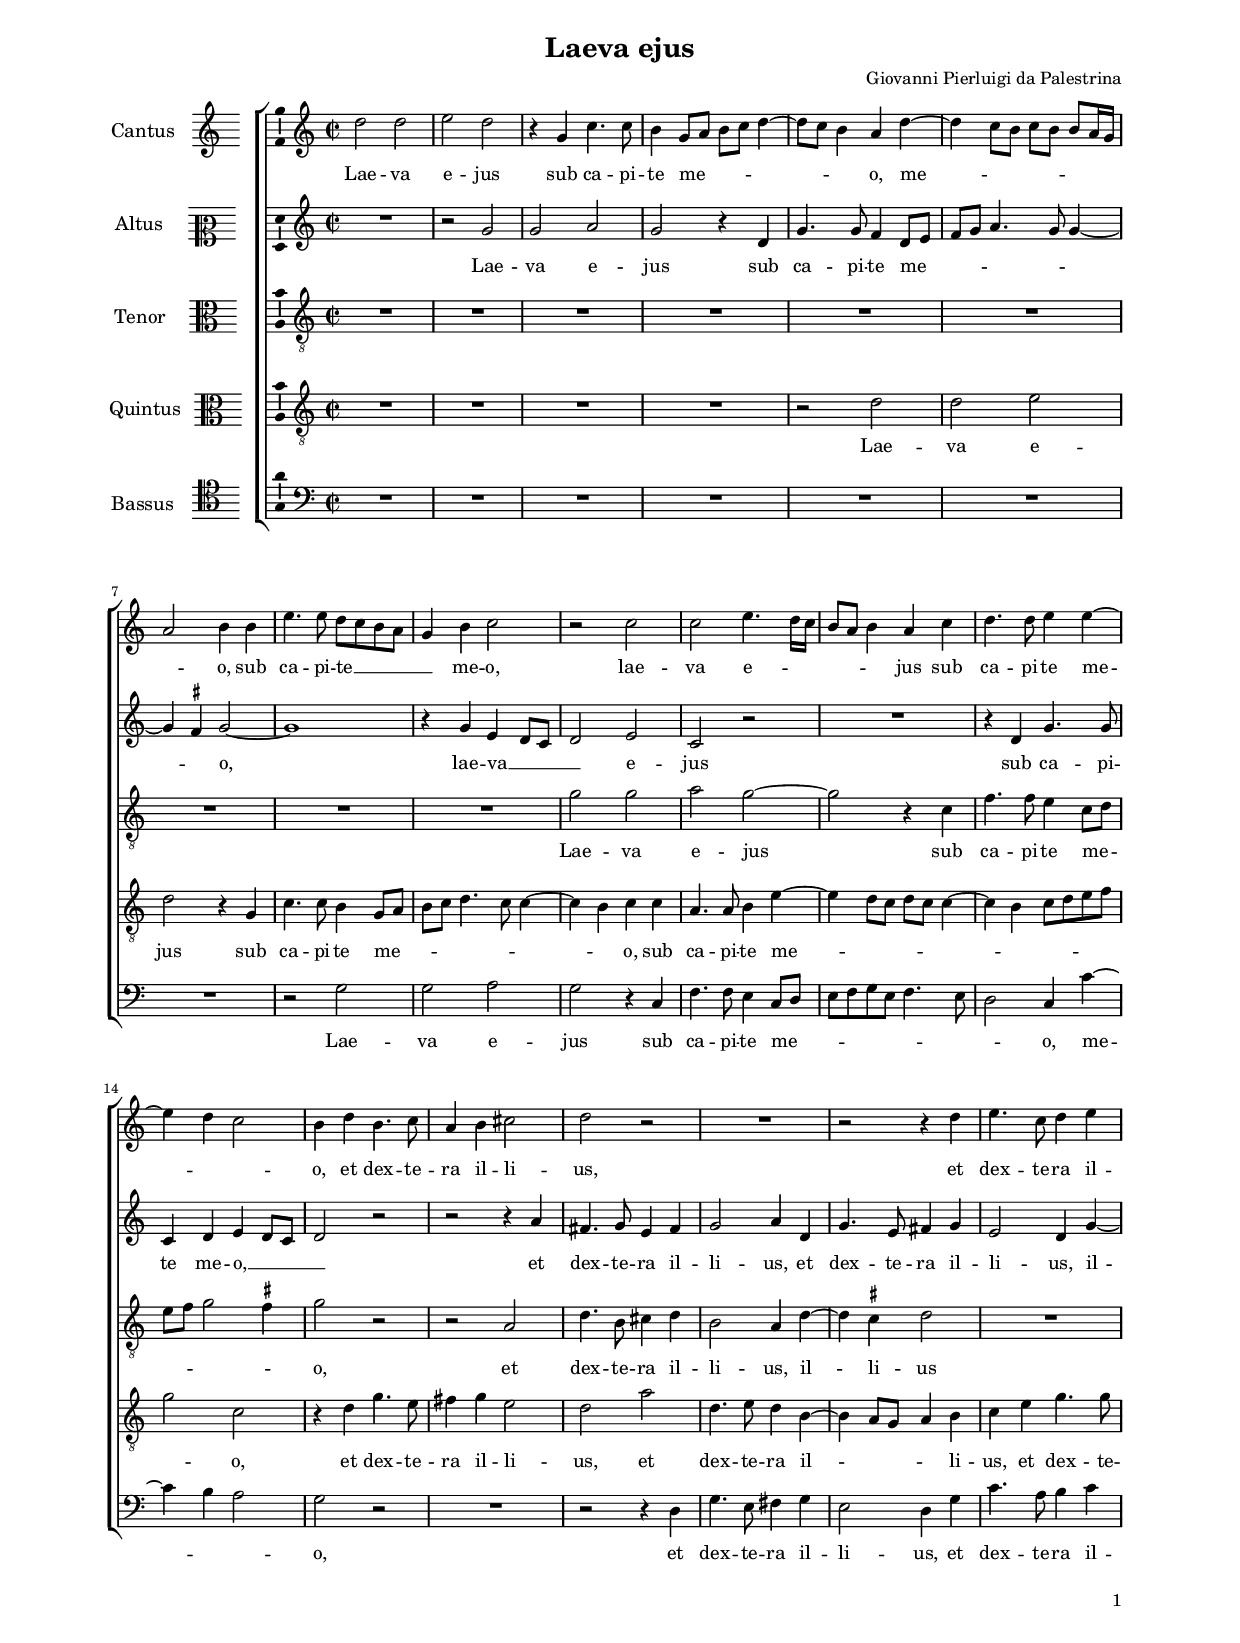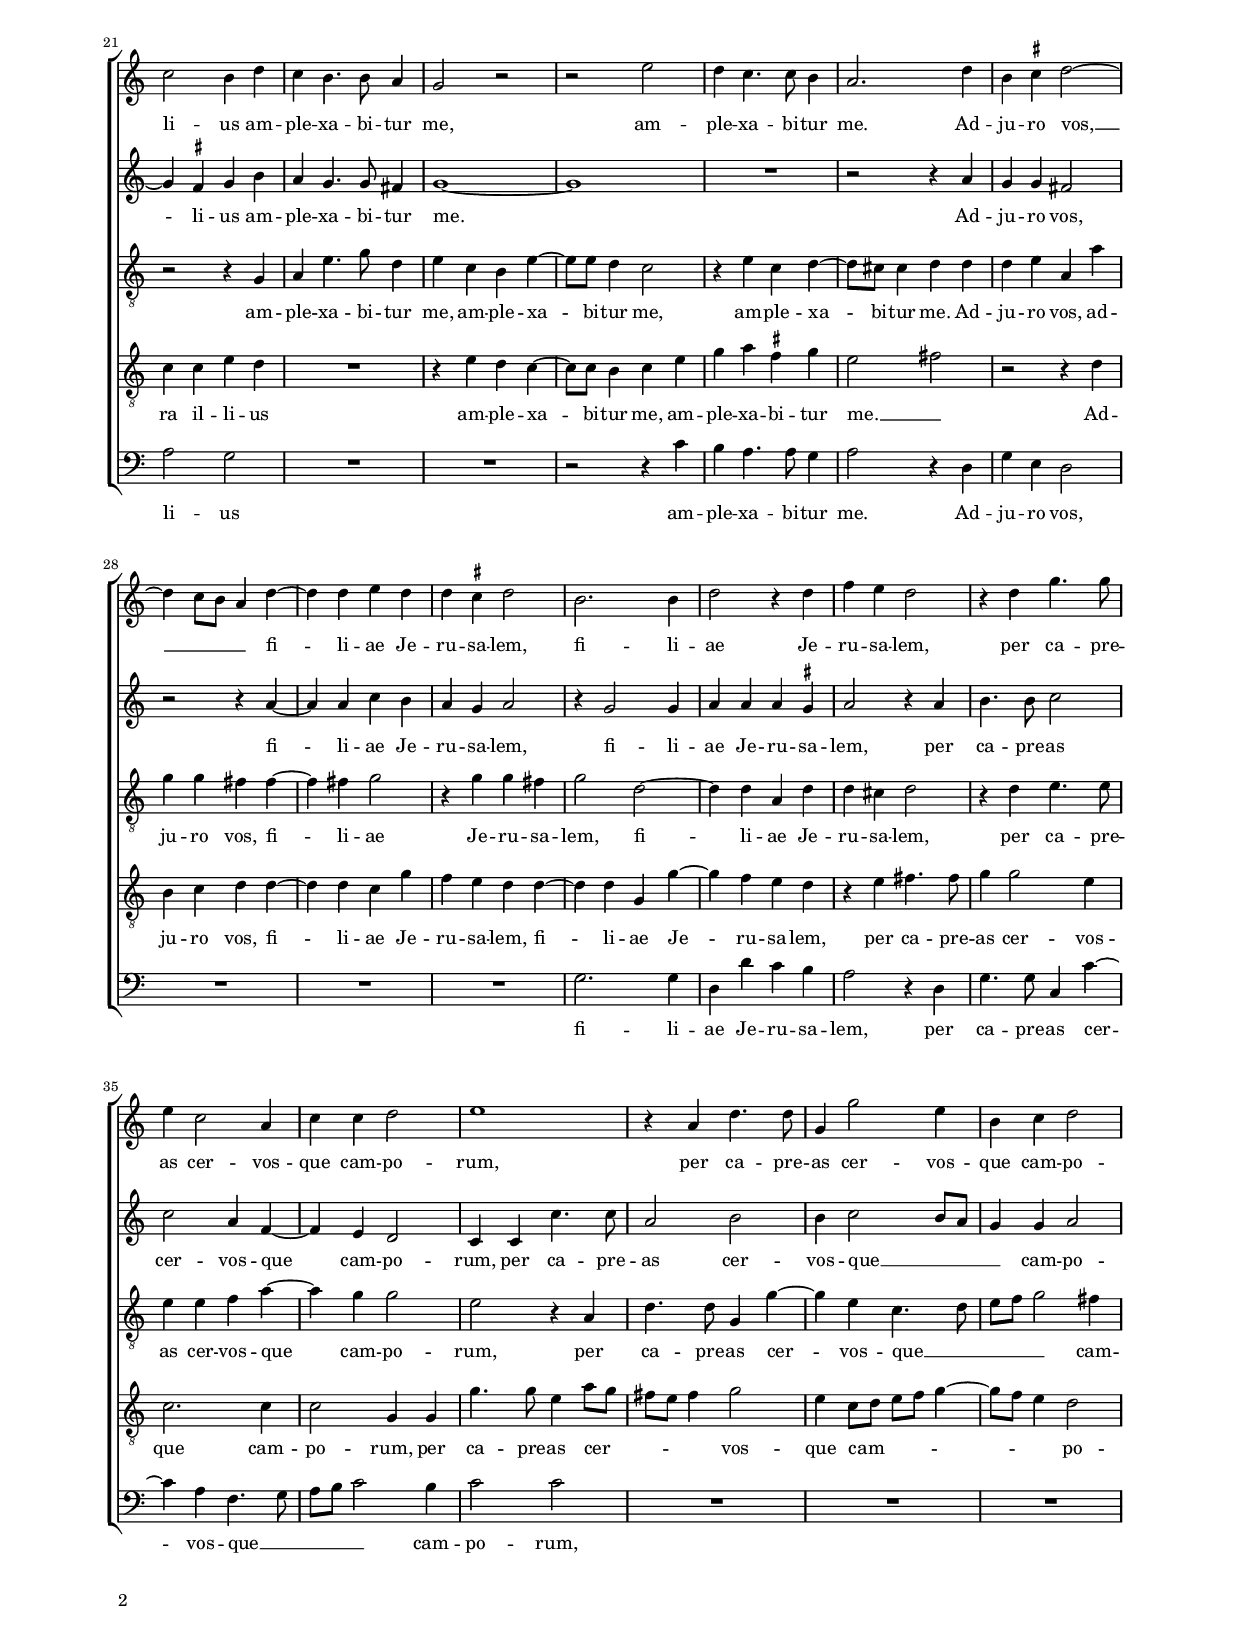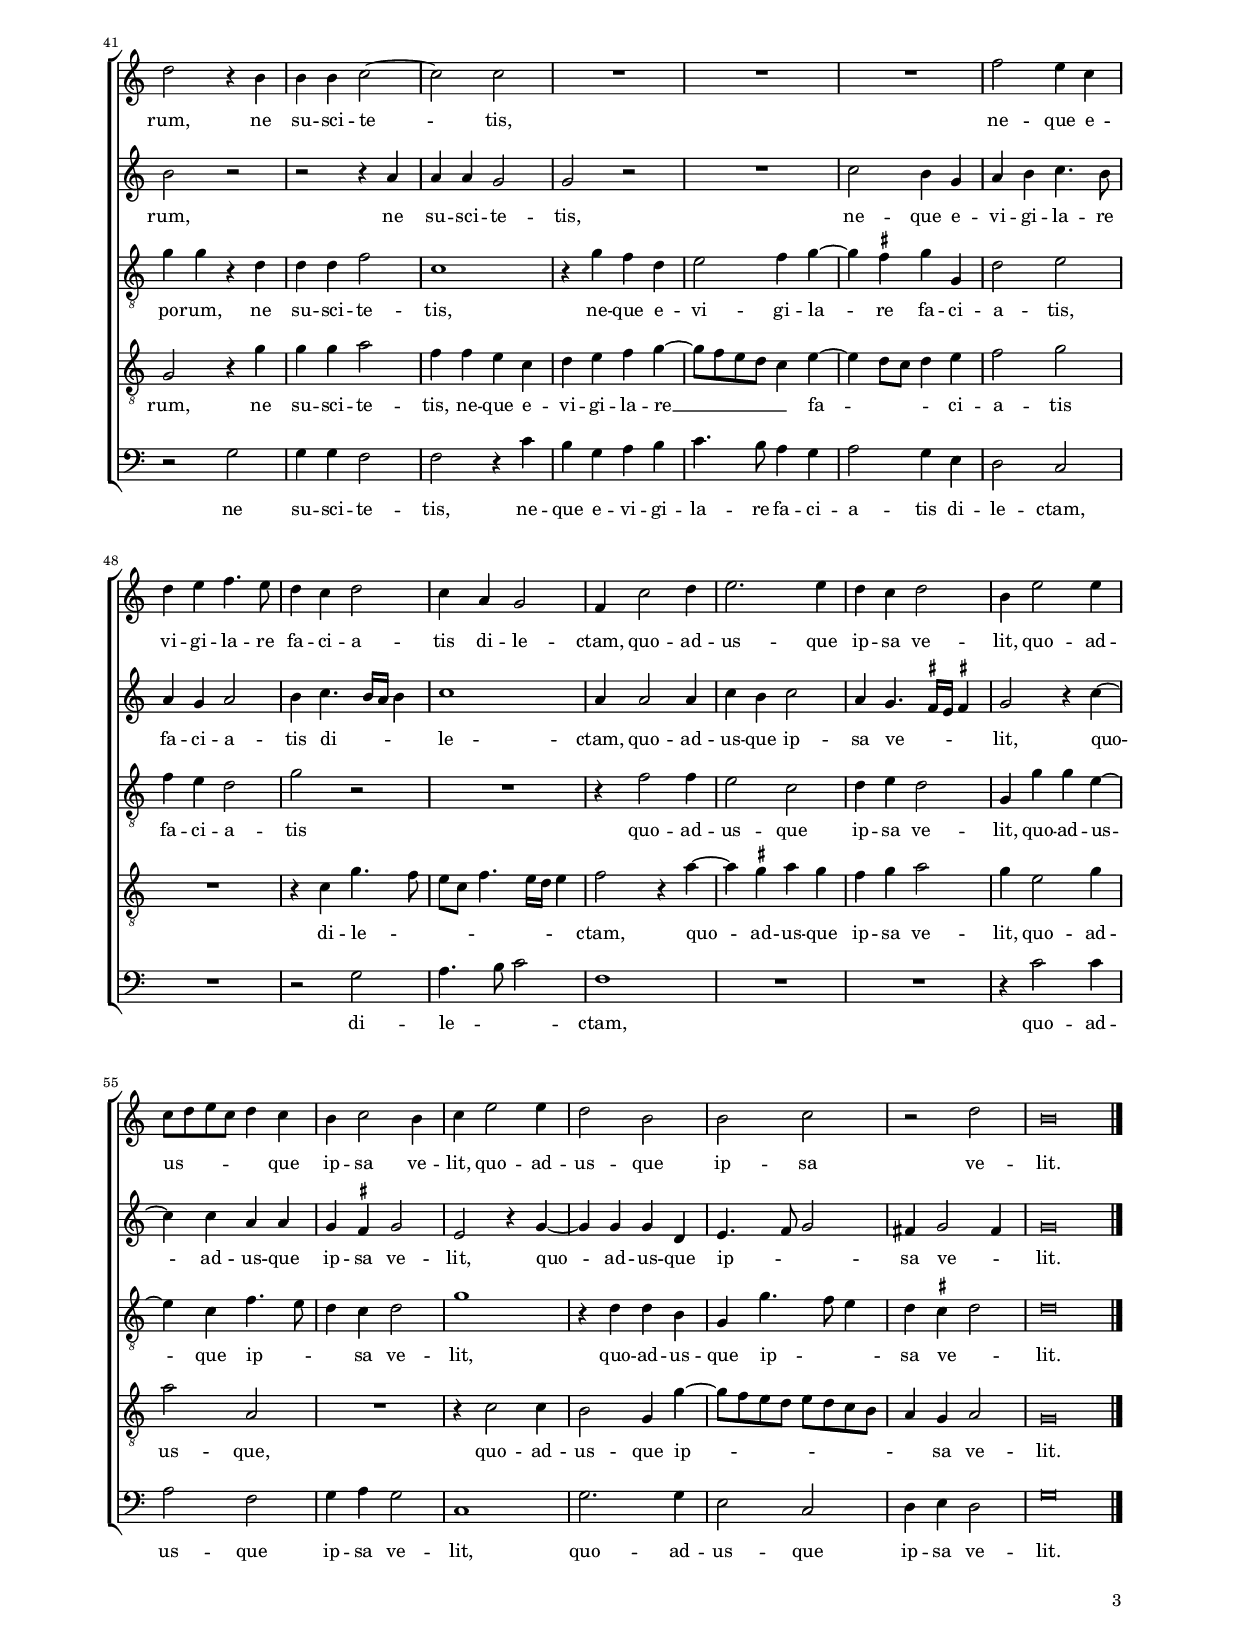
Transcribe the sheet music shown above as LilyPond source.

\header
{
  title="Laeva ejus"
  composer="Giovanni Pierluigi da Palestrina"
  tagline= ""
}

\version "2.24.0"
\language deutsch
#(set-global-staff-size 15)
% #(set-default-paper-size "letter")
#(ly:set-option 'point-and-click #f)


\paper
	{
	top-margin = 1.8 \cm
	bottom-margin = 1.2 \cm
	left-margin = 2 \cm
	right-margin = 2 \cm
	ragged-bottom = ##f
	ragged-last-bottom = ##f
	print-page-number = ##f
	system-system-spacing = #'((basic-distance . 16) (minimum-distance . 14) (padding . 5) (strechability . 150))
	oddFooterMarkup=\markup   \fill-line { "" \fromproperty #'page:page-number-string }
	evenFooterMarkup=\markup  \fill-line { \fromproperty #'page:page-number-string "" }
	last-bottom-spacing = #'((basic-distance . 12) (minimum-distance . 7) (padding . 4))
	systems-per-page = 3
	page-count = 3
%	min-systems-per-page = 3
	markup-system-spacing.basic-distance = #12
%	print-all-headers = ##t
%	print-first-page-number = ##t
%	first-page-number = 1
	}

	
global = {
	\key c \major
	\time 2/2
	\set Score.tempoHideNote = ##t
	\tempo 4 = 95
	\skip 1*60
	\set Score.measureLength = #(ly:make-moment 2/1)
	\skip 1*2 \bar "|."
	}

	ficta = { \once \set suggestAccidentals = ##t }

	forget = #(define-music-function (music) (ly:music?) #{
		\accidentalStyle forget
		$music
		\accidentalStyle default
		#})



incipitcantus = \markup { \score {
	{
	\set Staff.instrumentName = \markup { \fontsize #1 "Cantus" }
	\key c \major
	\clef violin
	s4 \bar ""
	}
	\layout  {
	raggedright = ##t
	indent = 1.6 \cm
	line-width = 2.4\cm
	\context { \Staff \remove Time_signature_engraver }
	\override Staff.Clef.Y-extent = #'(0 . 0)
	}} \hspace #1 }

      
incipitaltus = \markup { \score {
	{
	\set Staff.instrumentName = \markup { \fontsize #1 "Altus" }
	\key c \major
	\clef mezzosoprano
	s4 \bar ""
	}
	\layout  {
	raggedright = ##t
	indent = 1.6 \cm
	line-width = 2.4\cm
	\context { \Staff \remove Time_signature_engraver }
	\override Staff.Clef.Y-extent = #'(0 . 0)
	}} \hspace #1 }


incipittenor = \markup { \score {
	{
	\set Staff.instrumentName = \markup { \fontsize #1 "Tenor" }
	\key c \major
	\clef alto
	s4 \bar ""
	}
	\layout  {
	raggedright = ##t
	indent = 1.6 \cm
	line-width = 2.4\cm
	\context { \Staff \remove Time_signature_engraver }
	\override Staff.Clef.Y-extent = #'(0 . 0)
	}} \hspace #1 }
      
      
incipitquintus = \markup { \score {
	{
	\set Staff.instrumentName = \markup { \fontsize #1 "Quintus" }
	\key c \major
	\clef alto
	s4 \bar ""
	}
	\layout  {
	raggedright = ##t
	indent = 1.6 \cm
	line-width = 2.4\cm
	\context { \Staff \remove Time_signature_engraver }
	\override Staff.Clef.Y-extent = #'(0 . 0)
	}} \hspace #1 }
      
      
incipitbassus = \markup { \score {
	{
	\set Staff.instrumentName = \markup { \fontsize #1 "Bassus" }
	\key c \major
	\clef tenor
	s4 \bar ""
	}
	\layout  {
	raggedright = ##t
	indent = 1.6 \cm
	line-width = 2.4\cm
	\context { \Staff \remove Time_signature_engraver }
	\override Staff.Clef.Y-extent = #'(0 . 0)
	}} \hspace #1 }


cantus =  \relative c''
	{
	d2 d
	e2 d
	r4 g, c4. c8
	h4 g8 a h c d4~
%5
    d8 c h4 a d~ |	
	d4 c8 h c h h[ a16 g]
	a2 h4 h
	e4. e8 d8 c h a
	g4 h c2
%10
	r2 c |
	c2 e4. d16 c
	h8 a h4 a c
	d4. d8 e4 e~
	e4 d c2
%15
	h4 d h4. c8 |
	a4 h cis2
	d2 r
	R1
	r2 r4 d
%20
	e4. c8 d4 e |
	c2 h4 d
	c4 h4. h8 a4
	g2 r
	r2 e'
%25
	d4 c4. c8 h4 |
	a2. d4
	h4 \ficta cis d2~
	d4 c8 h a4 d~
	d4 d e d
%30
	d4 \ficta cis d2 |
	h2. h4
	d2 r4 d
	f4 e d2
	r4 d g4. g8
%35
	e4 c2 a4 |
	c4 c d2
	e1
	r4 a, d4. d8
	g,4 g'2 e4
%40
	h4 c d2 |
	d2 r4 h
	h4 h c2~
	c2 c
	R1
%45
	R1 |
	R1
	f2 e4 c
	d4 e f4. e8
	d4 c d2
%50
	c4 a g2 |
	f4 c'2 d4
	e2. e4
	d4 c d2
	h4 e2 e4
%55
	c8 d e c d4 c |
	h4 c2 h4
	c4 e2 e4
	d2 h
	h2 c
%60
	r2 d |
	h\breve |
	}


altus =  \relative c'
	{
	R1
	r2 g'
	g2 a
	g2 r4 d
%5
	g4. g8 f4 d8 e |
	f8 g a4. g8 g4~
	g4 \ficta fis g2~
	g1
	r4 g e d8 c
%10
	d2 e |
	c2 r
	R1
	r4 d g4. g8
	c,4 d e d8 c
%15
	d2 r |
	r2 r4 a'
	fis4. g8 e4 fis
	g2 a4 d,
	g4. e8 fis4 g |
%20
	e2 d4 g~
	g4 \ficta fis g h
	a4 g4. g8 fis4
	g1~
	g1 |
%25
	R1
	r2 r4 a
	g4 g fis2
	r2 r4 a~
	a4 a c h |
%30
	a4 g a2
	r4 g2 g4
	a4 a a \ficta gis
	a2 r4 a
	h4. h8 c2 |
%35
	c2 a4 f~
	f4 e d2
	c4 c c'4. c8
	a2 h
	h4 c2 h8 a |
%40
	g4 g a2
	h2 r
	r2 r4 a
	a4 a g2
	g2 r |
%45
	R1
	c2 h4 g
	a4 h c4. h8
	a4 g a2
	h4 c4. h16 a h4 |
%50
	c1
	a4 a2 a4
	c4 h c2
	a4 g4. \ficta fis16 e \ficta fis!4
	g2 r4 c~ |
%55
	c4 c a a
	g4 \ficta fis g2
	e2 r4 g~
	g4 g g d
	e4. f8 g2
%60	
	fis4 g2 fis4 |
	g\breve |
	}


tenor =  \relative c'
	{
	R1
	R1
	R1
	R1
%5
	R1 |
	R1
	R1
	R1
	R1
%10
	g'2 g |
	a2 g~
	g2 r4 c,
	f4. f8 e4 c8 d
	e8 f g2 \ficta fis4
%15
	g2 r |
	r2 a,
	d4. h8 cis4 d
	h2 a4 d~
	d4 \ficta cis d2
%20
	R1 |
	r2 r4 g,
	a4 e'4. g8 d4
	e4 c h e~
	e8 e d4 c2
%25
	r4 e c d~ |
	d8 cis cis4 d d
	d4 e a, a'
	g4 g fis fis~
	fis4 fis g2
%30
	r4 g g fis |
	g2 d~
	d4 d a d
	d4 cis d2
	r4 d e4. e8
%35
	e4 e f a~ |
	a4 g g2
	e2 r4 a,
	d4. d8 g,4 g'~
	g4 e c4. d8
%40
	e8 f g2 fis4 |
	g4 g r d
	d4 d f2
	c1
	r4 g' f d
%45
	e2 f4 g~ |
	g4 \ficta fis g g,
	d'2 e
	f4 e d2
	g2 r
%50
	R1 |
	r4 f2 f4
	e2 c
	d4 e d2
	g,4 g' g e~
%55
	e4 c f4. e8 |
	d4 c d2
	g1
	r4 d d h
	g4 g'4. f8 e4
%60
	d4 \ficta cis d2 |
	d\breve |
	}


quintus  =  \relative c'
	{
	R1
	R1
	R1
	R1
%5
	r2 d |
	d2 e
	d2 r4 g,
	c4. c8 h4 g8 a
	h8 c d4. c8 c4~
%10
	c4 h c c |
	a4. a8 h4 e~
	e4 d8 c d c c4~
	c4 h c8 d e f
	g2 c,
%15
	r4 d g4. e8 |
	fis4 g e2
	d2 a'
	d,4. e8 d4 h~
	h4 a8 g a4 h
%20
	c4 e g4. g8 |
	c,4 c e d
	R1
	r4 e d c~
	c8 c h4 c e
%25
	g4 a \ficta fis g |
	e2 fis
	r2 r4 d
	h4 c d d~
	d4 d c g'
%30
	f4 e d d~ |
	d4 d g, g'~
	g4 f e d
	r4 e fis4. fis8
	g4 g2 e4
%35
	c2. c4 |
	c2 g4 g
	g'4. g8 e4 a8 g
	fis8 e fis4 g2
	e4 c8 d e f g4~
%40
	g8 f e4 d2 |
	g,2 r4 g'
	g4 g a2
	f4 f e c
	d4 e f g~
%45
	g8 f e d c4 e~ |
	e4 d8 c d4 e
	f2 g
	R1
	r4 c, g'4. f8
%50
	e8 c f4. e16 d e4 |
	f2 r4 a~
	a4 \ficta gis a \forget g
	f4 g a2
	g4 e2 g4
%55
	a2 a, |
	R1
	r4 c2 c4
	h2 g4 g'~
	g8 f e d e d c h
%60
	a4 g a2 |
	g\breve |
	}


bassus  =  \relative c
	{
	R1
	R1
	R1
	R1
%5
	R1 |
	R1
	R1
	r2 g'
	g2 a
%10
	g2 r4 c, |
	f4. f8 e4 c8 d
	e8 f g e f4. e8
	d2 c4 c'~
	c4 h a2
%15
	g2 r |
	R1
	r2 r4 d
	g4. e8 fis4 g
	e2 d4 g
%20
	c4. a8 h4 c |
	a2 g
	R1
	R1
	r2 r4 c
%25
	h4 a4. a8 g4 |
	a2 r4 d,
	g4 e d2
	R1
	R1
%30
	R1 |
	g2. g4
	d4 d' c h
	a2 r4 d,
	g4. g8 c,4 c'~
%35
	c4 a f4. g8 |
	a8 h c2 h4
	c2 c
	R1
	R1
%40
	R1 |
	r2 g
	g4 g f2
	f2 r4 c'
	h4 g a h
%45
	c4. h8 a4 g |
	a2 g4 e
	d2 c
	R1
	r2 g'
%50
	a4. h8 c2 |
	f,1
	R1
	R1
	r4 c'2 c4
%55
	a2 f |
	g4 a g2
	c,1
	g'2. g4
	e2 c
%60
	d4 e d2 |
	g\breve |
	}


lyricscantus = \lyricmode {
	Lae -- va e -- jus sub ca -- pi -- te me -- _ _ _ _ _ _ o,
	me -- _ _ _ _ _ _ _ _ o,
	sub ca -- pi -- te __ _ _ _ _ me -- o,
	lae -- va e -- _ _ _ _ _ jus sub ca -- pi -- te me -- _ _ o,
	et dex -- te -- ra il -- li -- us,
	et dex -- te -- ra il -- li -- us
	am -- ple -- xa -- bi -- tur me,
	am -- ple -- xa -- bi -- tur me.
	Ad -- ju -- ro vos, __ _ _ _
	fi -- li -- ae Je -- ru -- sa -- lem,
	fi -- li -- ae Je -- ru -- sa -- lem,
	per ca -- pre -- as cer -- vos -- que cam -- po -- rum,
	per ca -- pre -- as cer -- vos -- que cam -- po -- rum,
	ne su -- sci -- te -- tis,
	ne -- que e -- vi -- gi -- la -- re fa -- ci -- a -- tis
	di -- le -- ctam,
	quo -- ad -- us -- que ip -- sa ve -- lit,
	quo -- ad -- us -- _ _ _ _ que ip -- sa ve -- lit,
	quo -- ad -- us -- que ip -- sa ve -- lit.
	}


lyricsaltus = \lyricmode {
	Lae -- va e -- jus sub ca -- pi -- te me -- _ _ _ _ _ _ _ o,
	lae -- va __ _ _ _ e -- jus sub ca -- pi -- te me -- o, __ _ _ _
	et dex -- te -- ra il -- li -- us,
	et dex -- te -- ra il -- li -- us,
	il -- li -- us
	am -- ple -- xa -- bi -- tur me.
	Ad -- ju -- ro vos,
	fi -- li -- ae Je -- ru -- sa -- lem,
	fi -- li -- ae Je -- ru -- sa -- lem,
	per ca -- pre -- as cer -- vos -- que cam -- po -- rum,
	per ca -- pre -- as cer -- vos -- que __ _ _ _ cam -- po -- rum,
	ne su -- sci -- te -- tis,
	ne -- que e -- vi -- gi -- la -- re fa -- ci -- a -- tis
	di -- _ _ _ le -- ctam,
	quo -- ad -- us -- que ip -- sa ve -- _ _ _ lit,
	quo -- ad -- us -- que ip -- sa ve -- lit,
	quo -- ad -- us -- que ip -- _ _ sa ve -- _ lit.
	}


lyricstenor = \lyricmode {
	Lae -- va e -- jus sub ca -- pi -- te me -- _ _ _ _ _ o,
	et dex -- te -- ra il -- li -- us,
	il -- li -- us
	am -- ple -- xa -- bi -- tur me,
	am -- ple -- xa -- bi -- tur me,
	am -- ple -- xa -- bi -- tur me.
	Ad -- ju -- ro vos,
	ad -- ju -- ro vos,
	fi -- li -- ae Je -- ru -- sa -- lem,
	fi -- li -- ae Je -- ru -- sa -- lem,
	per ca -- pre -- as cer -- vos -- que cam -- po -- rum,
	per ca -- pre -- as cer -- vos -- que __ _ _ _ _ cam -- po -- rum,
	ne su -- sci -- te -- tis,
	ne -- que e -- vi -- gi -- la -- re fa -- ci -- a -- tis,
	fa -- ci -- a -- tis
	quo -- ad -- us -- que ip -- sa ve -- lit,
	quo -- ad -- us -- que ip -- _ _ sa ve -- lit,
	quo -- ad -- us -- que ip -- _ _ sa ve -- _ lit.
	}


lyricsquintus = \lyricmode {
	Lae -- va e -- jus sub ca -- pi -- te me -- _ _ _ _ _ _ _ o,
	sub ca -- pi -- te me -- _ _ _ _ _ _ _ _ _ _ _ o,
	et dex -- te -- ra il -- li -- us,
	et dex -- te -- ra il -- _ _ _ li -- us,
	et dex -- te -- ra il -- li -- us
	am -- ple -- xa -- bi -- tur me,
	am -- ple -- xa -- bi -- tur me. __ _
	Ad -- ju -- ro vos,
	fi -- li -- ae Je -- ru -- sa -- lem,
	fi -- li -- ae Je -- ru -- sa -- lem,
	per ca -- pre -- as cer -- vos -- que cam -- po -- rum,
	per ca -- pre -- as cer -- _ _ _ _ vos -- que cam -- _ _ _ _ _ _ po -- rum,
	ne su -- sci -- te -- tis,
	ne -- que e -- vi -- gi -- la -- re __ _ _ _ _ fa -- _ _ _ ci -- a -- tis
	di -- le -- _ _ _ _ _ _ _ ctam,
	quo -- ad -- us -- que ip -- sa ve -- lit,
	quo -- ad -- us -- que,
	quo -- ad -- us -- que ip -- _ _ _ _ _ _ _ _ sa ve -- lit.
	}


lyricsbassus = \lyricmode {
	Lae -- va e -- jus sub ca -- pi -- te me -- _ _ _ _ _ _ _ _ o,
	me -- _ _ o,
	et dex -- te -- ra il -- li -- us,
	et dex -- te -- ra il -- li -- us
	am -- ple -- xa -- bi -- tur me.
	Ad -- ju -- ro vos,
	fi -- li -- ae Je -- ru -- sa -- lem,
	per ca -- pre -- as cer -- vos -- que __ _ _ _ _ cam -- po -- rum,
	ne su -- sci -- te -- tis,
	ne -- que e -- vi -- gi -- la -- re fa -- ci -- a -- tis
	di -- le -- ctam,
	di -- le -- _ _ ctam,
	quo -- ad -- us -- que ip -- sa ve -- lit,
	quo -- ad -- us -- que ip -- sa ve -- lit.
	}


\score
{  
	% \transpose {
	\new ChoirStaff \with { \override StaffGrouper.staff-staff-spacing.basic-distance = #12 }
	<<

	\new Staff << \global
	\new Voice="v1" {
		\set Staff.instrumentName=\incipitcantus
%		\set Staff.instrumentName= "S"
		\set Staff.midiInstrument = "reed organ"
		\clef violin
		\cantus }
	\new Lyrics \lyricsto "v1" {\lyricscantus }
	>>


	\new Staff << \global
	\new Voice="v2" {
		\set Staff.instrumentName=\incipitaltus
%		\set Staff.instrumentName= "A"
		\set Staff.midiInstrument = "reed organ"
		\clef violin % "G_8"
		\altus}
	\new Lyrics \lyricsto "v2" {\lyricsaltus }
	>>


	\new Staff << \global
	\new Voice="v3" {
		\set Staff.instrumentName=\incipittenor
%		\set Staff.instrumentName= "T"
		\set Staff.midiInstrument = "reed organ"
		\clef "G_8"
		\tenor }
	\new Lyrics \lyricsto "v3" {\lyricstenor }
	>>


	\new Staff << \global
	\new Voice="v5" {
		\set Staff.instrumentName=\incipitquintus
%		\set Staff.instrumentName= "Q"
		\set Staff.midiInstrument = "reed organ"
		\clef "G_8"
		\quintus}
	\new Lyrics \lyricsto "v5" {\lyricsquintus }
	>>


	\new Staff << \global
	\new Voice="v4" {
		\set Staff.instrumentName=\incipitbassus
%		\set Staff.instrumentName= "B"
		\set Staff.midiInstrument = "reed organ"
		\clef bass 
		\bassus }
	\new Lyrics \lyricsto "v4" {\lyricsbassus}
	>>

	>>
	% } % transpose

	\layout
	{
	indent = 2.5\cm
	\context { \Lyrics \override VerticalAxisGroup.nonstaff-relatedstaff-spacing.padding = #1.4 }
%	\context { \Lyrics \override LyricText.font-size = #1 }
	\context { \Staff \override TimeSignature.break-visibility = #end-of-line-invisible }
	\context { \Staff \consists Ambitus_engraver }
	\context { \Score \override BarNumber.padding = #2 }
	\context { \Voice \override NoteHead.style = #'baroque }
	}

\midi
	{
    	
	}

}


% EOF
